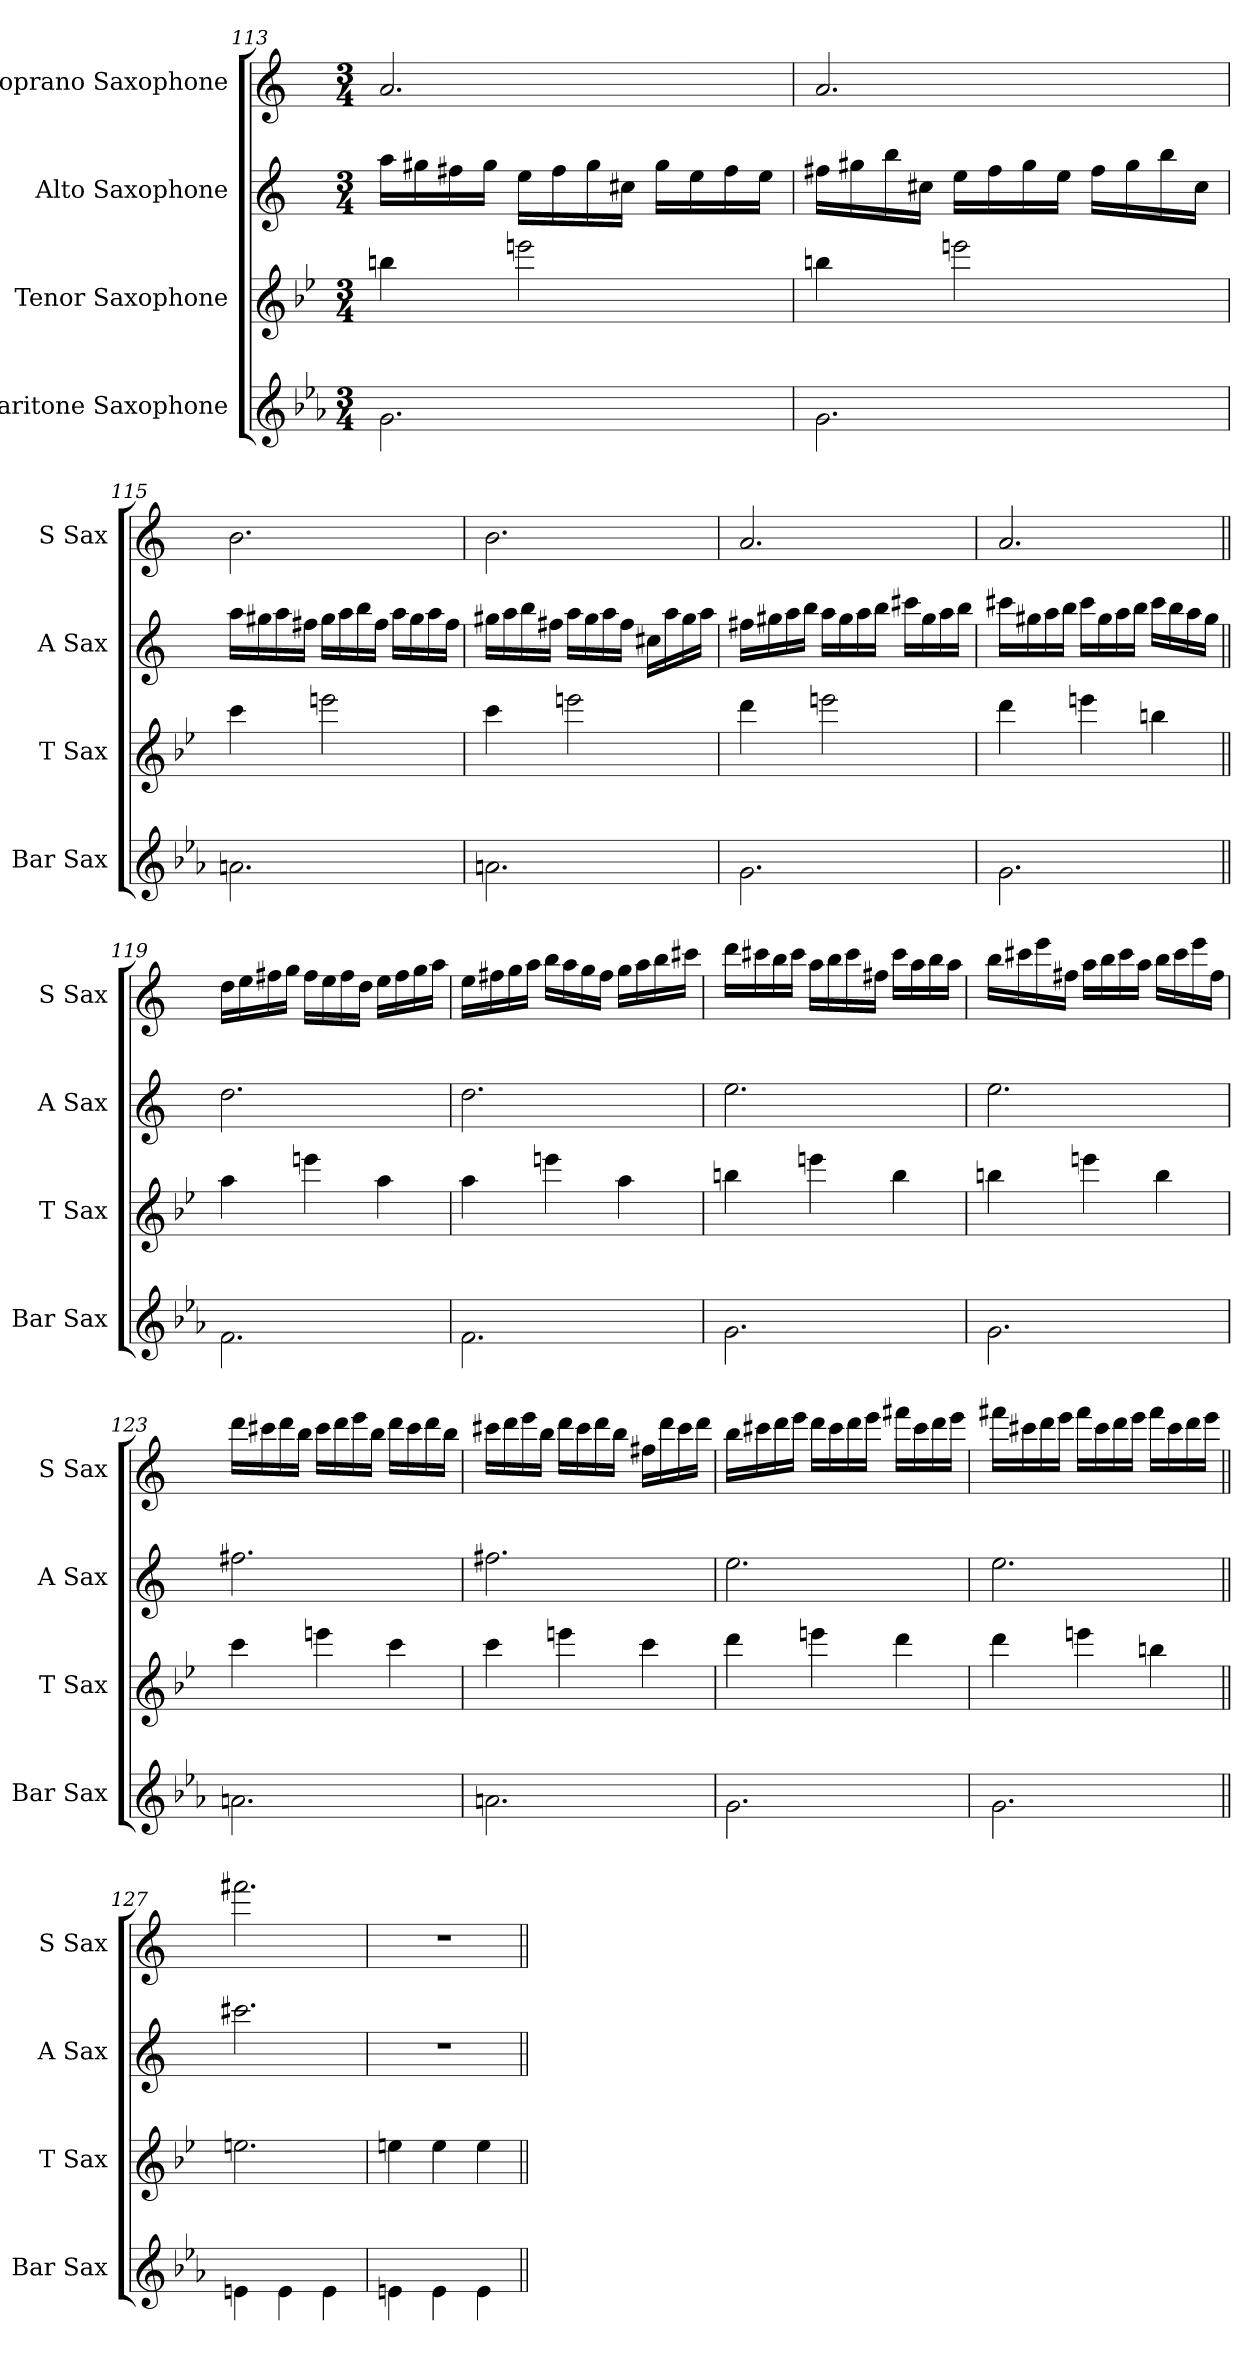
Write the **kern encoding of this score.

**kern	**kern	**kern	**kern
*part4	*part3	*part2	*part1
*staff4	*staff3	*staff2	*staff1
*I"Baritone Saxophone	*I"Tenor Saxophone	*I"Alto Saxophone	*I"Soprano Saxophone
*I'Bar Sax	*I'T Sax	*I'A Sax	*I'S Sax
*clefG2	*clefG2	*clefG2	*clefG2
*ITrd12c21	*ITrd8c14	*ITrd5c9	*ITrd1c2
*k[b-e-a-]	*k[b-e-]	*k[b-e-a-]	*k[b-e-]
*M3/4	*M3/4	*M3/4	*M3/4
=113	=113	=113	=113
2.G\	4bn\	16cc\LL	2.g/
.	.	16bn\	.
.	.	16an\	.
.	.	16b\JJ	.
.	2een\	16g\LL	.
.	.	16a\	.
.	.	16b\	.
.	.	16en\JJ	.
.	.	16b\LL	.
.	.	16g\	.
.	.	16a\	.
.	.	16g\JJ	.
!!LO:LB:g=z
=114	=114	=114	=114
2.G\	4bn\	16an\LL	2.g/
.	.	16bn\	.
.	.	16dd\	.
.	.	16en\JJ	.
.	2een\	16g\LL	.
.	.	16a\	.
.	.	16b\	.
.	.	16g\JJ	.
.	.	16a\LL	.
.	.	16b\	.
.	.	16dd\	.
.	.	16e\JJ	.
=115	=115	=115	=115
2.An\	4cc\	16cc\LL	2.a\
.	.	16bn\	.
.	.	16cc\	.
.	.	16an\JJ	.
.	2een\	16b\LL	.
.	.	16cc\	.
.	.	16dd\	.
.	.	16a\JJ	.
.	.	16cc\LL	.
.	.	16b\	.
.	.	16cc\	.
.	.	16a\JJ	.
=116	=116	=116	=116
2.An\	4cc\	16bn\LL	2.a\
.	.	16cc\	.
.	.	16dd\	.
.	.	16an\JJ	.
.	2een\	16cc\LL	.
.	.	16b\	.
.	.	16cc\	.
.	.	16a\JJ	.
.	.	16en\LL	.
.	.	16cc\	.
.	.	16b\	.
.	.	16cc\JJ	.
!!LO:LB:g=z
=117	=117	=117	=117
2.G\	4dd\	16an\LL	2.g/
.	.	16bn\	.
.	.	16cc\	.
.	.	16dd\JJ	.
.	2een\	16cc\LL	.
.	.	16b\	.
.	.	16cc\	.
.	.	16dd\JJ	.
.	.	16een\LL	.
.	.	16b\	.
.	.	16cc\	.
.	.	16dd\JJ	.
=118	=118	=118	=118
2.G\	4dd\	16een\LL	2.g/
.	.	16bn\	.
.	.	16cc\	.
.	.	16dd\JJ	.
.	4een\	16ee\LL	.
.	.	16b\	.
.	.	16cc\	.
.	.	16dd\JJ	.
.	4bn\	16ee\LL	.
.	.	16dd\	.
.	.	16cc\	.
.	.	16b\JJ	.
=119||	=119||	=119||	=119||
2.F\	4a\	2.f\	16cc\LL
.	.	.	16dd\
.	.	.	16een\
.	.	.	16ff\JJ
.	4een\	.	16ee\LL
.	.	.	16dd\
.	.	.	16ee\
.	.	.	16cc\JJ
.	4a\	.	16dd\LL
.	.	.	16ee\
.	.	.	16ff\
.	.	.	16gg\JJ
!!LO:PB:g=z
=120	=120	=120	=120
2.F\	4a\	2.f\	16dd\LL
.	.	.	16een\
.	.	.	16ff\
.	.	.	16gg\JJ
.	4een\	.	16aa\LL
.	.	.	16gg\
.	.	.	16ff\
.	.	.	16ee\JJ
.	4a\	.	16ff\LL
.	.	.	16gg\
.	.	.	16aa\
.	.	.	16bbn\JJ
=121	=121	=121	=121
2.G\	4bn\	2.g\	16ccc\LL
.	.	.	16bbn\
.	.	.	16aa\
.	.	.	16bb\JJ
.	4een\	.	16gg\LL
.	.	.	16aa\
.	.	.	16bb\
.	.	.	16een\JJ
.	4b\	.	16bb\LL
.	.	.	16gg\
.	.	.	16aa\
.	.	.	16gg\JJ
!!LO:LB:g=z
=122	=122	=122	=122
2.G\	4bn\	2.g\	16aa\LL
.	.	.	16bbn\
.	.	.	16ddd\
.	.	.	16een\JJ
.	4een\	.	16gg\LL
.	.	.	16aa\
.	.	.	16bb\
.	.	.	16gg\JJ
.	4b\	.	16aa\LL
.	.	.	16bb\
.	.	.	16ddd\
.	.	.	16ee\JJ
=123	=123	=123	=123
2.An\	4cc\	2.an\	16ccc\LL
.	.	.	16bbn\
.	.	.	16ccc\
.	.	.	16aa\JJ
.	4een\	.	16bb\LL
.	.	.	16ccc\
.	.	.	16ddd\
.	.	.	16aa\JJ
.	4cc\	.	16ccc\LL
.	.	.	16bb\
.	.	.	16ccc\
.	.	.	16aa\JJ
!!LO:LB:g=z
=124	=124	=124	=124
2.An\	4cc\	2.an\	16bbn\LL
.	.	.	16ccc\
.	.	.	16ddd\
.	.	.	16aa\JJ
.	4een\	.	16ccc\LL
.	.	.	16bb\
.	.	.	16ccc\
.	.	.	16aa\JJ
.	4cc\	.	16een\LL
.	.	.	16ccc\
.	.	.	16bb\
.	.	.	16ccc\JJ
=125	=125	=125	=125
2.G\	4dd\	2.g\	16aa\LL
.	.	.	16bbn\
.	.	.	16ccc\
.	.	.	16ddd\JJ
.	4een\	.	16ccc\LL
.	.	.	16bb\
.	.	.	16ccc\
.	.	.	16ddd\JJ
.	4dd\	.	16eeen\LL
.	.	.	16bb\
.	.	.	16ccc\
.	.	.	16ddd\JJ
!!LO:PB:g=z
=126	=126	=126	=126
2.G\	4dd\	2.g\	16eeen\LL
.	.	.	16bbn\
.	.	.	16ccc\
.	.	.	16ddd\JJ
.	4een\	.	16eee\LL
.	.	.	16bb\
.	.	.	16ccc\
.	.	.	16ddd\JJ
.	4bn\	.	16eee\LL
.	.	.	16bb\
.	.	.	16ccc\
.	.	.	16ddd\JJ
=127||	=127||	=127||	=127||
4En\	2.en\	2.een\	2.eeen\
4E\	.	.	.
4E\	.	.	.
=128	=128	=128	=128
4En\	4en\	2.r	2.r
4E\	4e\	.	.
4E\	4e\	.	.
=||	=||	=||	=||
*-	*-	*-	*-
